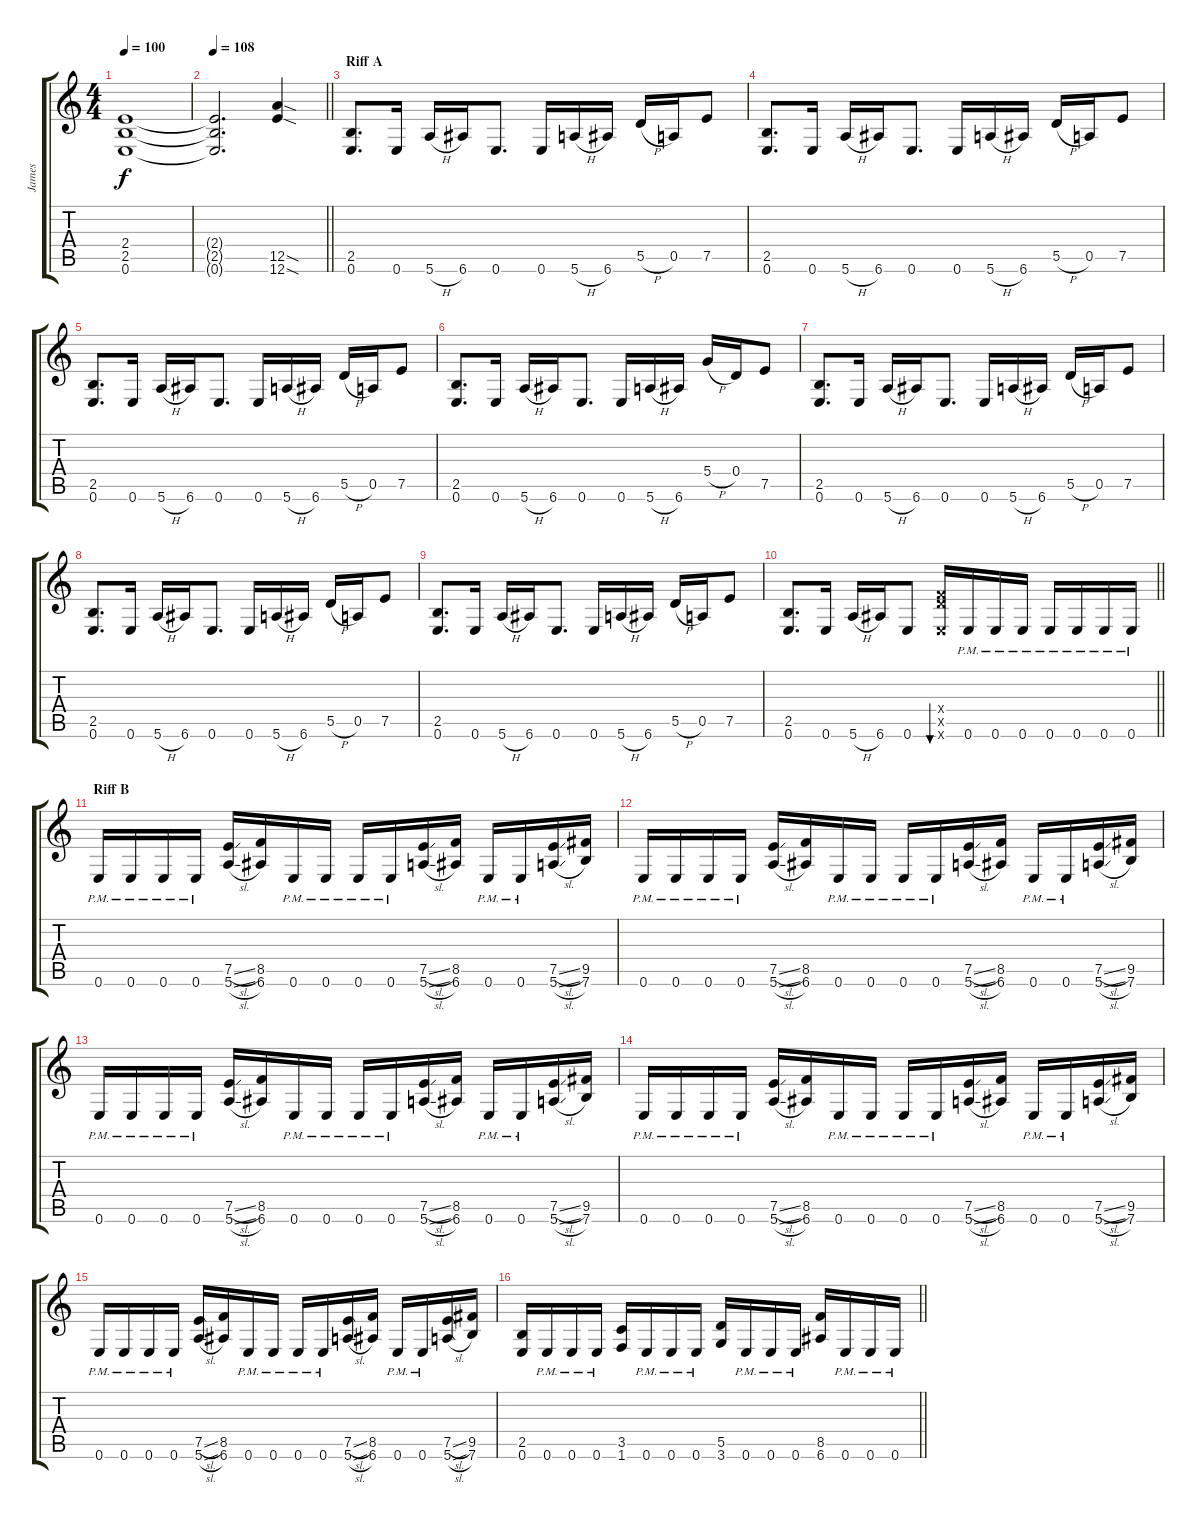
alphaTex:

\track ("James" "James") {instrument distortionguitar}
\staff {score tabs}
\tuning (E4 B3 G3 D3 A2 E2) {hide}
\ts (4 4)
\tempo 100
\clef g2
\ks c
(2.4{t} 2.5{t} 0.6{t}).1{dy f} |
\tempo 108
\barLineRight lightlight
(2.4{t} 2.5{t} 0.6{t}).2{d} (12.5{sod} 12.6{sod}).4 |
\section ("" "Riff A")
(2.5 0.6).8{d} 0.6.16 5.6{h}.16 6.6.16 0.6.8{d} 0.6.16 5.6{h}.16 6.6.16 5.5{h}.16 0.5.16 7.5.8 |
(2.5 0.6).8{d} 0.6.16 5.6{h}.16 6.6.16 0.6.8{d} 0.6.16 5.6{h}.16 6.6.16 5.5{h}.16 0.5.16 7.5.8 |
(2.5 0.6).8{d} 0.6.16 5.6{h}.16 6.6.16 0.6.8{d} 0.6.16 5.6{h}.16 6.6.16 5.5{h}.16 0.5.16 7.5.8 |
(2.5 0.6).8{d} 0.6.16 5.6{h}.16 6.6.16 0.6.8{d} 0.6.16 5.6{h}.16 6.6.16 5.4{h}.16 0.4.16 7.5.8 |
(2.5 0.6).8{d} 0.6.16 5.6{h}.16 6.6.16 0.6.8{d} 0.6.16 5.6{h}.16 6.6.16 5.5{h}.16 0.5.16 7.5.8 |
(2.5 0.6).8{d} 0.6.16 5.6{h}.16 6.6.16 0.6.8{d} 0.6.16 5.6{h}.16 6.6.16 5.5{h}.16 0.5.16 7.5.8 |
(2.5 0.6).8{d} 0.6.16 5.6{h}.16 6.6.16 0.6.8{d} 0.6.16 5.6{h}.16 6.6.16 5.5{h}.16 0.5.16 7.5.8 |
\barLineRight lightlight
(2.5 0.6).8{d} 0.6.16 5.6{h}.16 6.6.16 0.6.8 (0.4{x} 8.5{x} 0.6{x}).16{bu 240} 0.6{pm}.16 0.6{pm}.16 0.6{pm}.16 0.6{pm}.16 0.6{pm}.16 0.6{pm}.16 0.6{pm}.16 |
\section ("" "Riff B")
0.6{pm}.16 0.6{pm}.16 0.6{pm}.16 0.6{pm}.16 (7.5{sl} 5.6{sl}).16 (8.5 6.6).16 0.6{pm}.16 0.6{pm}.16 0.6{pm}.16 0.6{pm}.16 (7.5{sl} 5.6{sl}).16 (8.5 6.6).16 0.6{pm}.16 0.6{pm}.16 (7.5{sl} 5.6{sl}).16 (9.5 7.6).16 |
0.6{pm}.16 0.6{pm}.16 0.6{pm}.16 0.6{pm}.16 (7.5{sl} 5.6{sl}).16 (8.5 6.6).16 0.6{pm}.16 0.6{pm}.16 0.6{pm}.16 0.6{pm}.16 (7.5{sl} 5.6{sl}).16 (8.5 6.6).16 0.6{pm}.16 0.6{pm}.16 (7.5{sl} 5.6{sl}).16 (9.5 7.6).16 |
0.6{pm}.16 0.6{pm}.16 0.6{pm}.16 0.6{pm}.16 (7.5{sl} 5.6{sl}).16 (8.5 6.6).16 0.6{pm}.16 0.6{pm}.16 0.6{pm}.16 0.6{pm}.16 (7.5{sl} 5.6{sl}).16 (8.5 6.6).16 0.6{pm}.16 0.6{pm}.16 (7.5{sl} 5.6{sl}).16 (9.5 7.6).16 |
0.6{pm}.16 0.6{pm}.16 0.6{pm}.16 0.6{pm}.16 (7.5{sl} 5.6{sl}).16 (8.5 6.6).16 0.6{pm}.16 0.6{pm}.16 0.6{pm}.16 0.6{pm}.16 (7.5{sl} 5.6{sl}).16 (8.5 6.6).16 0.6{pm}.16 0.6{pm}.16 (7.5{sl} 5.6{sl}).16 (9.5 7.6).16 |
0.6{pm}.16 0.6{pm}.16 0.6{pm}.16 0.6{pm}.16 (7.5{sl} 5.6{sl}).16 (8.5 6.6).16 0.6{pm}.16 0.6{pm}.16 0.6{pm}.16 0.6{pm}.16 (7.5{sl} 5.6{sl}).16 (8.5 6.6).16 0.6{pm}.16 0.6{pm}.16 (7.5{sl} 5.6{sl}).16 (9.5 7.6).16 |
\barLineRight lightlight
(2.5 0.6).16 0.6{pm}.16 0.6{pm}.16 0.6{pm}.16 (3.5 1.6).16 0.6{pm}.16 0.6{pm}.16 0.6{pm}.16 (5.5 3.6).16 0.6{pm}.16 0.6{pm}.16 0.6{pm}.16 (8.5 6.6).16 0.6{pm}.16 0.6{pm}.16 0.6{pm}.16
